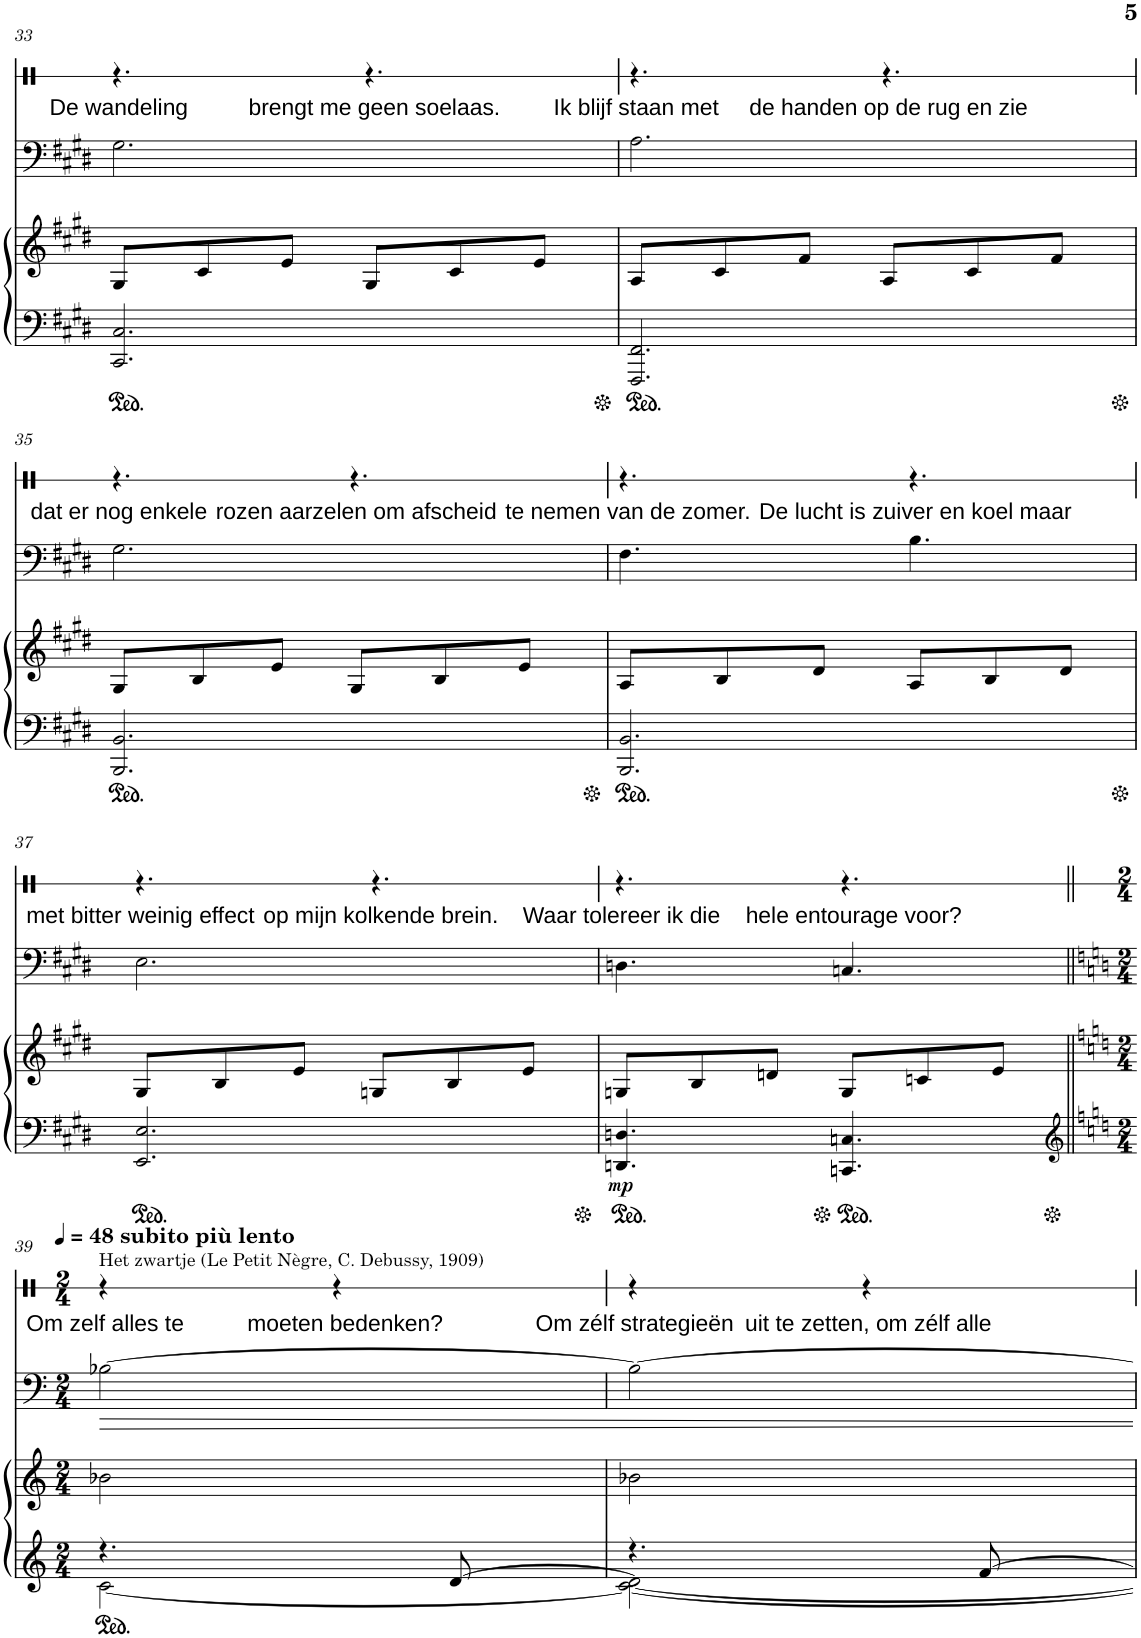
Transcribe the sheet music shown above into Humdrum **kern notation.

**kern	**kern	**dynam	**kern	**kern	**text
*part3	*part3	*part3	*part2	*part1	*part1
*staff4	*staff3	*staff3/4	*staff2	*staff1	*staff1
*I"Piano	*	*	*I"Cello	*I"Verteller	*
*I'Pno	*	*	*	*	*
!!LO:PB:g=z
*clefF4	*clefG2	*	*clefF4	*clefX	*
*k[f#c#g#d#]	*k[f#c#g#d#]	*	*k[f#c#g#d#]	*k[]	*
*M6/8	*M6/8	*	*M6/8	*M6/8	*
=33	=33	=33	=33	=33	=33
!	!	!	!	!	!LO:LY:b
2.CC#/ 2.C#/	8G#/L	.	2.G#\	4.r	De wandeling
.	8c#/	.	.	.	.
.	8e/J	.	.	.	.
!	!	!	!	!	!LO:LY:b
.	8G#/L	.	.	4.r	brengt me geen soelaas.
.	8c#/	.	.	.	.
.	8e/J	.	.	.	.
=34	=34	=34	=34	=34	=34
!	!	!	!	!	!LO:LY:b
2.FFF#/ 2.FF#/	8A/L	.	2.A\	4.r	Ik blijf staan met
.	8c#/	.	.	.	.
.	8f#/J	.	.	.	.
!	!	!	!	!	!LO:LY:b
.	8A/L	.	.	4.r	de handen op de rug en zie
.	8c#/	.	.	.	.
.	8f#/J	.	.	.	.
!!LO:LB:g=z
=35	=35	=35	=35	=35	=35
!	!	!	!	!	!LO:LY:b
2.BBB/ 2.BB/	8G#/L	.	2.G#\	4.r	dat er nog enkele
.	8B/	.	.	.	.
.	8e/J	.	.	.	.
!	!	!	!	!	!LO:LY:b
.	8G#/L	.	.	4.r	rozen aarzelen om afscheid
.	8B/	.	.	.	.
.	8e/J	.	.	.	.
=36	=36	=36	=36	=36	=36
!	!	!	!	!	!LO:LY:b
2.BBB/ 2.BB/	8A/L	.	4.F#\	4.r	te nemen van de zomer.
.	8B/	.	.	.	.
.	8d#/J	.	.	.	.
!	!	!	!	!	!LO:LY:b
.	8A/L	.	4.B\	4.r	De lucht is zuiver en koel maar
.	8B/	.	.	.	.
.	8d#/J	.	.	.	.
!!LO:LB:g=z
=37	=37	=37	=37	=37	=37
!	!	!	!	!	!LO:LY:b
2.EE/ 2.E/	8G#/L	.	2.E\	4.r	met bitter weinig effect
.	8B/	.	.	.	.
.	8e/J	.	.	.	.
!	!	!	!	!	!LO:LY:b
.	8Gn/L	.	.	4.r	op mijn kolkende brein.
.	8B/	.	.	.	.
.	8e/J	.	.	.	.
=38	=38	=38	=38	=38	=38
!	!	!LO:DY:b=2	!	!	!LO:LY:b
4.DDn/ 4.Dn/	8Gn/L	mp	4.Dn\	4.r	Waar tolereer ik die
.	8B/	.	.	.	.
.	8dn/J	.	.	.	.
!	!	!	!	!	!LO:LY:b
4.CCn/ 4.Cn/	8G/L	.	4.Cn/	4.r	hele entourage voor?
.	8cn/	.	.	.	.
.	8e/J	.	.	.	.
!!LO:LB:g=z
=39||	=39||	=39||	=39||	=39||	=39||
*clefG2	*	*	*	*	*
*k[]	*k[]	*	*k[]	*	*
*M2/4	*M2/4	*	*M2/4	*M2/4	*
*	*	*	*	*MM48	*
*^	*	*	*	*	*
!	!	!	!	!	!LO:TX:a:B:t=subito più lento	!
!	!	!	!	!	!LO:TX:a:t=Het zwartje (Le Petit Nègre, C. Debussy, 1909)	!
!	!	!	!	!	!	!LO:LY:b
4.r	[2c\	2b-X\	.	[2B-X\	4r	Om zelf alles te
!	!	!	!	!	!	!LO:LY:b
.	.	.	.	.	4r	moeten bedenken?
[8d/	.	.	.	.	.	.
=40	=40	=40	=40	=40	=40	=40
!	!	!	!	!	!	!LO:LY:b
4.r	2c\_ 2d\_	2b-X\	.	2B-\_	4r	Om zélf strategieën
!	!	!	!	!	!	!LO:LY:b
.	.	.	.	.	4r	uit te zetten, om zélf alle
[8f/	.	.	.	.	.	.
*v	*v	*	*	*	*	*
=	=	=	=	=	=
*-	*-	*-	*-	*-	*-
